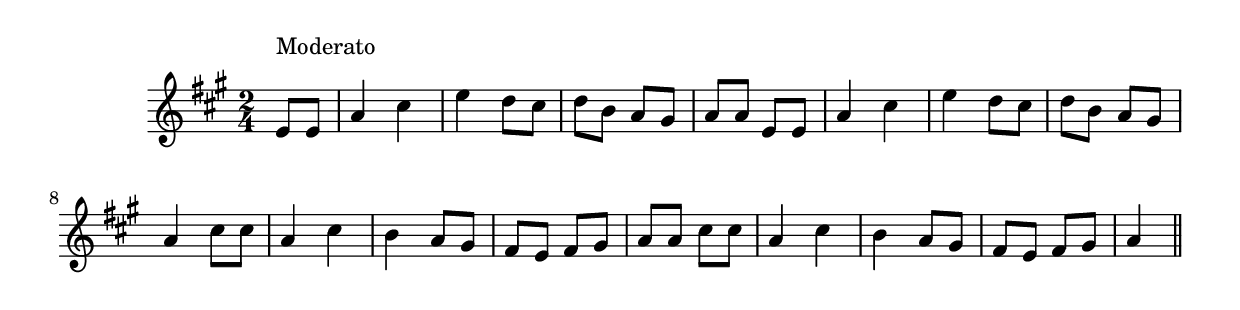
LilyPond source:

\version "2.19.49"
%{\header {
  title = "Ah! Mon Beau Château! (France)"
  composer = "anonymous"
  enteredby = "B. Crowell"
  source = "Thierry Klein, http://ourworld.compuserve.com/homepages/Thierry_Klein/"
}%}
\score{{\key a \major
\time 2/4
%{\tempo 8=150
%}\relative e' {
  \partial 4
  e8^\markup{\column { "Moderato" " " }} e | a4 cis | e d8 cis | d b a gis |
  a a e e | a4 cis | e d8 cis | d b a gis | a4 cis8 cis | a4 cis | b a8 gis | fis e fis gis |
  a a cis cis | a4 cis | b a8 gis | fis e fis gis | a4
  \bar "||"
}

}}
